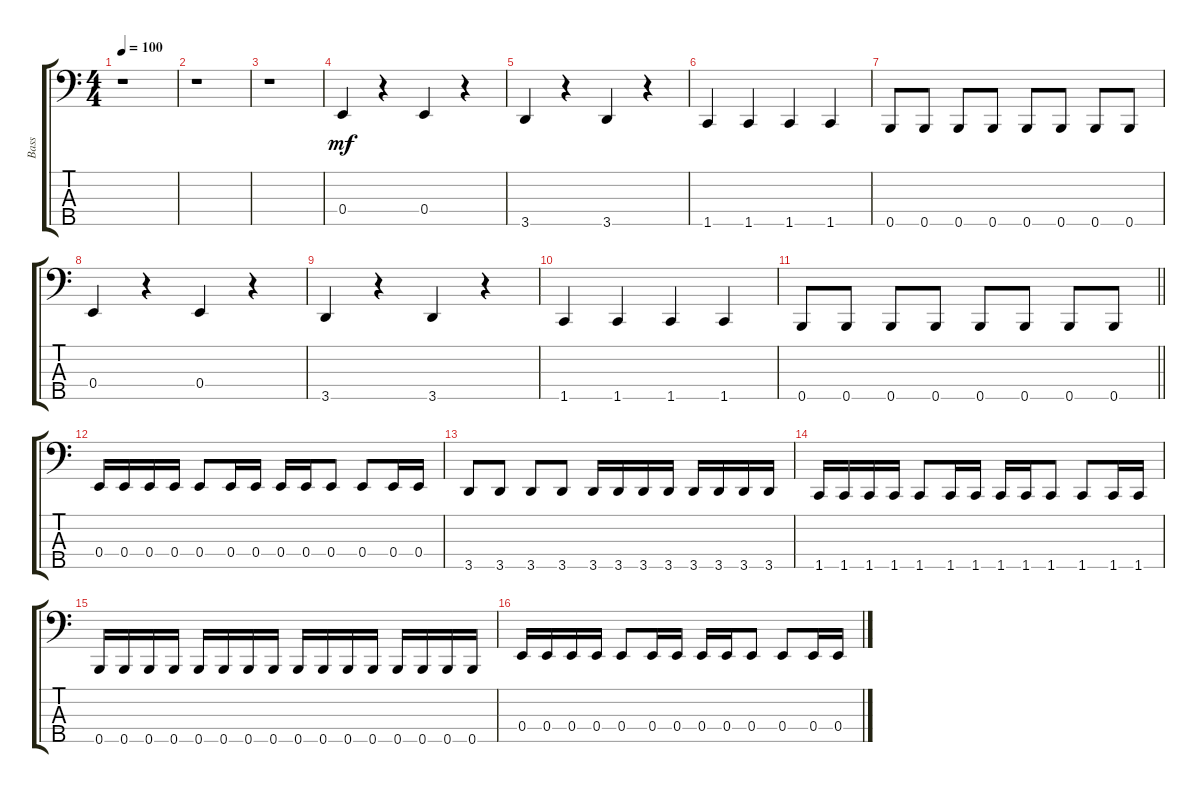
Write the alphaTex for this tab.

\track ("Bass" "Bass") {instrument electricbassfinger}
\staff {score tabs}
\tuning (G2 D2 A1 E1 B0) {hide}
\ts (4 4)
\tempo 100
\clef f4
\ks c
r.1{dy mf} |
r.1 |
r.1 |
0.4.4 r.4 0.4.4 r.4 |
3.5.4 r.4 3.5.4 r.4 |
1.5.4 1.5.4 1.5.4 1.5.4 |
0.5.8 0.5.8 0.5.8 0.5.8 0.5.8 0.5.8 0.5.8 0.5.8 |
0.4.4 r.4 0.4.4 r.4 |
3.5.4 r.4 3.5.4 r.4 |
1.5.4 1.5.4 1.5.4 1.5.4 |
\barLineRight lightlight
0.5.8 0.5.8 0.5.8 0.5.8 0.5.8 0.5.8 0.5.8 0.5.8 |
0.4.16 0.4.16 0.4.16 0.4.16 0.4.8 0.4.16 0.4.16 0.4.16 0.4.16 0.4.8 0.4.8 0.4.16 0.4.16 |
3.5.8 3.5.8 3.5.8 3.5.8 3.5.16 3.5.16 3.5.16 3.5.16 3.5.16 3.5.16 3.5.16 3.5.16 |
1.5.16 1.5.16 1.5.16 1.5.16 1.5.8 1.5.16 1.5.16 1.5.16 1.5.16 1.5.8 1.5.8 1.5.16 1.5.16 |
0.5.16 0.5.16 0.5.16 0.5.16 0.5.16 0.5.16 0.5.16 0.5.16 0.5.16 0.5.16 0.5.16 0.5.16 0.5.16 0.5.16 0.5.16 0.5.16 |
0.4.16 0.4.16 0.4.16 0.4.16 0.4.8 0.4.16 0.4.16 0.4.16 0.4.16 0.4.8 0.4.8 0.4.16 0.4.16
